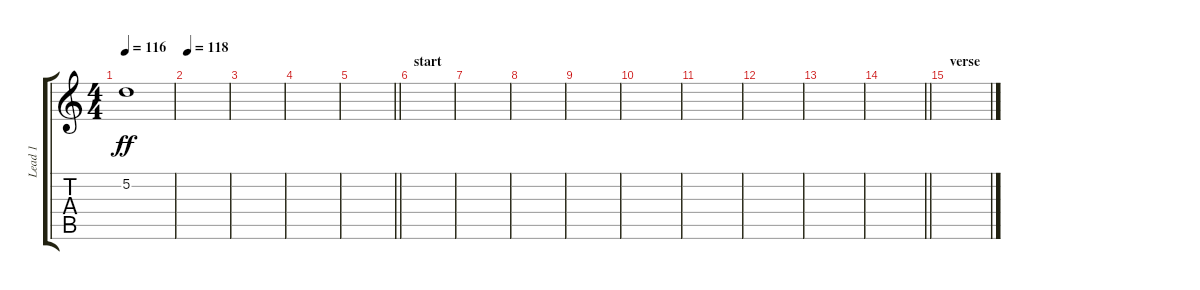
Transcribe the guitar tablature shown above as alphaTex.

\track ("Lead 1" "Lead 1") {instrument distortionguitar}
\staff {score tabs}
\tuning (D4 A3 F3 C3 G2 C2) {hide}
\ts (4 4)
\tempo 116
\clef g2
\ks c
5.2{t}.1{dy ff} |
\tempo 118
|
|
|
\barLineRight lightlight
|
\section ("" "start")
|
|
|
|
|
|
|
|
\barLineRight lightlight
|
\section ("" "verse")
